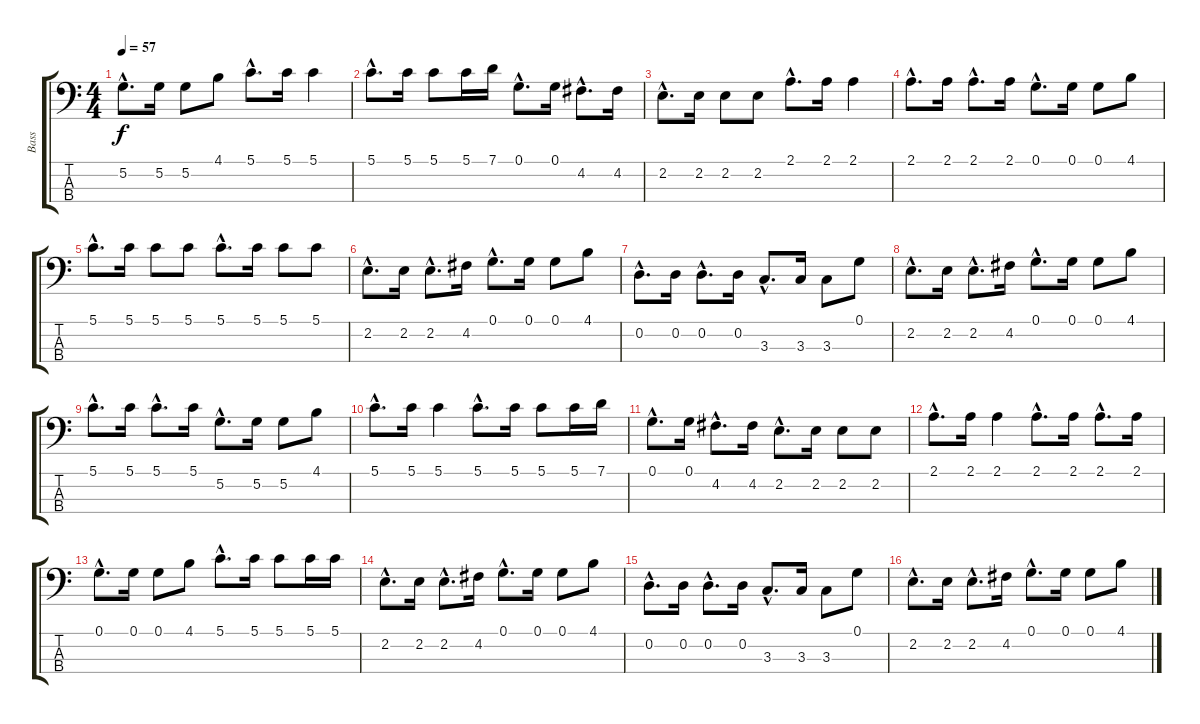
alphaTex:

\track ("Bass" "Bass") {instrument electricbassfinger}
\staff {score tabs}
\tuning (G2 D2 A1 E1) {hide}
\ts (4 4)
\tempo 57
\clef f4
\ks c
5.2{hac}.8{d dy f} 5.2.16 5.2.8 4.1.8 5.1{hac}.8{d} 5.1.16 5.1.4 |
5.1{hac}.8{d} 5.1.16 5.1.8 5.1.16 7.1.16 0.1{hac}.8{d} 0.1.16 4.2{hac}.8{d} 4.2.16 |
2.2{hac}.8{d} 2.2.16 2.2.8 2.2.8 2.1{hac}.8{d} 2.1.16 2.1.4 |
2.1{hac}.8{d} 2.1.16 2.1{hac}.8{d} 2.1.16 0.1{hac}.8{d} 0.1.16 0.1.8 4.1.8 |
5.1{hac}.8{d} 5.1.16 5.1.8 5.1.8 5.1{hac}.8{d} 5.1.16 5.1.8 5.1.8 |
2.2{hac}.8{d} 2.2.16 2.2{hac}.8{d} 4.2.16 0.1{hac}.8{d} 0.1.16 0.1.8 4.1.8 |
0.2{hac}.8{d} 0.2.16 0.2{hac}.8{d} 0.2.16 3.3{hac}.8{d} 3.3.16 3.3.8 0.1.8 |
2.2{hac}.8{d} 2.2.16 2.2{hac}.8{d} 4.2.16 0.1{hac}.8{d} 0.1.16 0.1.8 4.1.8 |
5.1{hac}.8{d} 5.1.16 5.1{hac}.8{d} 5.1.16 5.2{hac}.8{d} 5.2.16 5.2.8 4.1.8 |
5.1{hac}.8{d} 5.1.16 5.1.4 5.1{hac}.8{d} 5.1.16 5.1.8 5.1.16 7.1.16 |
0.1{hac}.8{d} 0.1.16 4.2{hac}.8{d} 4.2.16 2.2{hac}.8{d} 2.2.16 2.2.8 2.2.8 |
2.1{hac}.8{d} 2.1.16 2.1.4 2.1{hac}.8{d} 2.1.16 2.1{hac}.8{d} 2.1.16 |
0.1{hac}.8{d} 0.1.16 0.1.8 4.1.8 5.1{hac}.8{d} 5.1.16 5.1.8 5.1.16 5.1.16 |
2.2{hac}.8{d} 2.2.16 2.2{hac}.8{d} 4.2.16 0.1{hac}.8{d} 0.1.16 0.1.8 4.1.8 |
0.2{hac}.8{d} 0.2.16 0.2{hac}.8{d} 0.2.16 3.3{hac}.8{d} 3.3.16 3.3.8 0.1.8 |
2.2{hac}.8{d} 2.2.16 2.2{hac}.8{d} 4.2.16 0.1{hac}.8{d} 0.1.16 0.1.8 4.1.8
